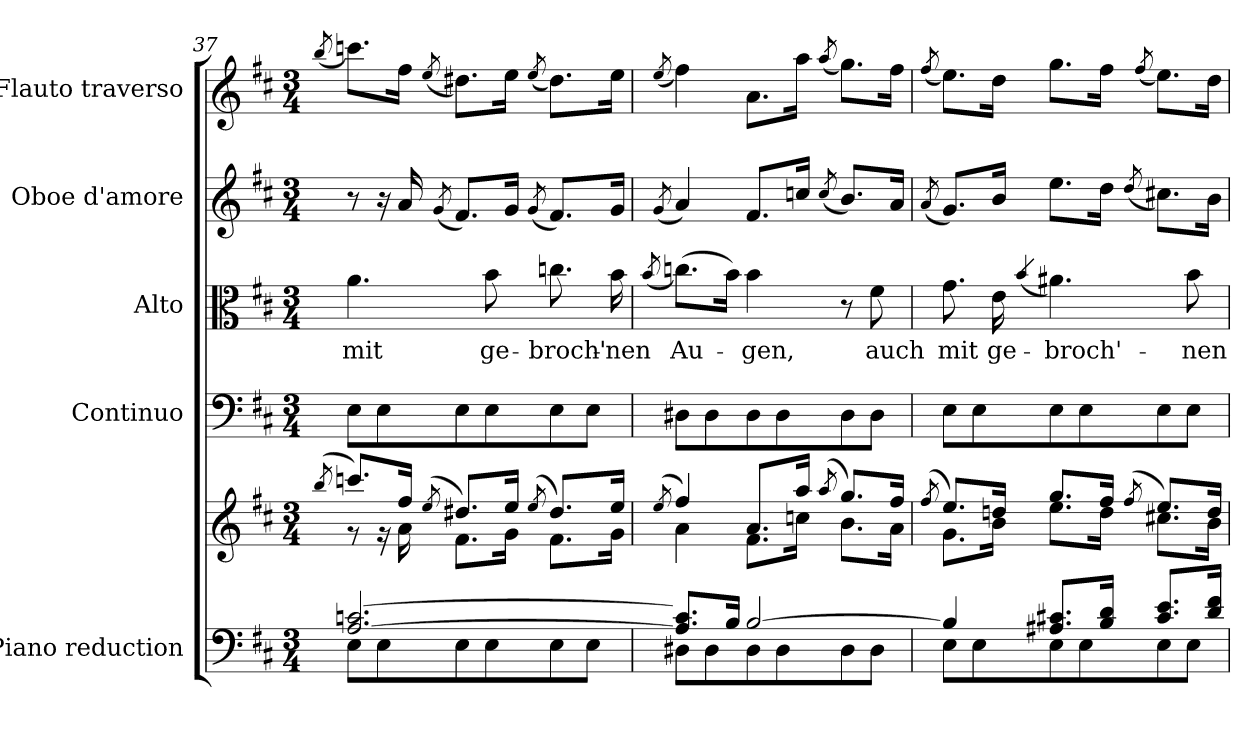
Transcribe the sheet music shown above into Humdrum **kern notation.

**kern	**kern	**kern	**kern	**text	**kern	**kern
*part5	*part5	*part4	*part3	*part3	*part2	*part1
*staff6	*staff5	*staff4	*staff3	*staff3	*staff2	*staff1
*I"Piano reduction	*	*I"Continuo	*I"Alto	*	*I"Oboe d'amore	*I"Flauto traverso
*I'Pno	*	*	*	*	*I'Ob	*I'Fl
*clefF4	*clefG2	*clefF4	*clefC3	*	*clefG2	*clefG2
*k[f#c#]	*k[f#c#]	*k[f#c#]	*k[f#c#]	*	*k[f#c#]	*k[f#c#]
*M3/4	*M3/4	*M3/4	*M3/4	*	*M3/4	*M3/4
=37	=37	=37	=37	=37	=37	=37
.	(8qbb/	.	.	.	.	(8qbb/
*^	*^	*	*	*	*	*
!	!	!	!	!	!	!LO:LY:b	!	!
[2.A/ [2.cn/	8E\L	8.cccn/L)	8r	8E\L	4.a\	mit	8r	8.cccn\L)
.	8E\	.	16r	8E\	.	.	16r	.
.	.	16ff#/Jk	16a\	.	.	.	16a/	16ff#\Jk
.	.	(8qee/	.	.	.	.	(8qg/	(8qee/
.	8E\	8.dd#X/L)	8.f#\L	8E\	.	.	8.f#/L)	8.dd#X\L)
!	!	!	!	!	!	!LO:LY:b	!	!
.	8E\	.	.	8E\	8b\	ge-	.	.
.	.	16ee/Jk	16g\Jk	.	.	.	16g/Jk	16ee\Jk
.	.	(8qee/	.	.	.	.	(8qg/	(8qee/
!	!	!	!	!	!	!LO:LY:b	!	!
.	8E\	8.dd#/L)	8.f#\L	8E\	8.ccn\	-broch'-	8.f#/L)	8.dd#\L)
.	8E\J	.	.	8E\J	.	.	.	.
!	!	!	!	!	!	!LO:LY:b	!	!
.	.	16ee/Jk	16g\Jk	.	16b\	-nen	16g/Jk	16ee\Jk
=38	=38	=38	=38	=38	=38	=38	=38	=38
.	.	(8qee/	.	.	(8qb/	.	(8qg/	(8qee/
!	!	!	!	!	!	!LO:LY:b	!	!
8.A/] 8.c/]L	8D#X\L	4ff#/)	4a\	8D#X\L	(8.ccn\L)	Au-	4a/)	4ff#\)
.	8D#\	.	.	8D#\	.	.	.	.
16B/Jk	.	.	.	.	16b\Jk)	.	.	.
!	!	!	!	!	!	!LO:LY:b	!	!
[2B/	8D#\	8.a/L	8.f#\L	8D#\	4b\	-gen,	8.f#/L	8.a\L
.	8D#\	.	.	8D#\	.	.	.	.
.	.	16aa/Jk	16ccn\Jk	.	.	.	16ccn/Jk	16aa\Jk
.	.	(8qaa/	.	.	.	.	(8qcc/	(8qaa/
.	8D#\	8.gg/L)	8.b\L	8D#\	8r	.	8.b/L)	8.gg\L)
!	!	!	!	!	!	!LO:LY:b	!	!
.	8D#\J	.	.	8D#\J	8f#\	auch	.	.
.	.	16ff#/Jk	16a\Jk	.	.	.	16a/Jk	16ff#\Jk
=39	=39	=39	=39	=39	=39	=39	=39	=39
.	.	(8qff#/	.	.	.	.	(8qa/	(8qff#/
!	!	!	!	!	!	!LO:LY:b	!	!
4B/]	8E\L	8.ee/L)	8.g\L	8E\L	8.g\	mit	8.g/L)	8.ee\L)
.	8E\	.	.	8E\	.	.	.	.
!	!	!	!	!	!	!LO:LY:b	!	!
.	.	16ddn/Jk	16b\Jk	.	16e\	ge-	16b/Jk	16dd\Jk
.	.	.	.	.	(4qb/	.	.	.
!	!	!	!	!	!	!LO:LY:b	!	!
8.A#X/ 8.c#X/L	8E\	8.gg/L	8.ee\L	8E\	4.a#X\)	-broch'-	8.ee\L	8.gg\L
.	8E\	.	.	8E\	.	.	.	.
16B/ 16d/Jk	.	16ff#/Jk	16dd\Jk	.	.	.	16dd\Jk	16ff#\Jk
.	.	(>8qff#/	.	.	.	.	(8qdd/	(8qff#/
8.c#/ 8.e/L	8E\	8.ee/L)	8.cc#X\L	8E\	.	.	8.cc#X\L)	8.ee\L)
!	!	!	!	!	!	!LO:LY:b	!	!
.	8E\J	.	.	8E\J	8b\	-nen	.	.
16d/ 16f#/Jk	.	16dd/Jk	16b\Jk	.	.	.	16b\Jk	16dd\Jk
*v	*v	*	*	*	*	*	*	*
*	*v	*v	*	*	*	*	*
=	=	=	=	=	=	=
*-	*-	*-	*-	*-	*-	*-
